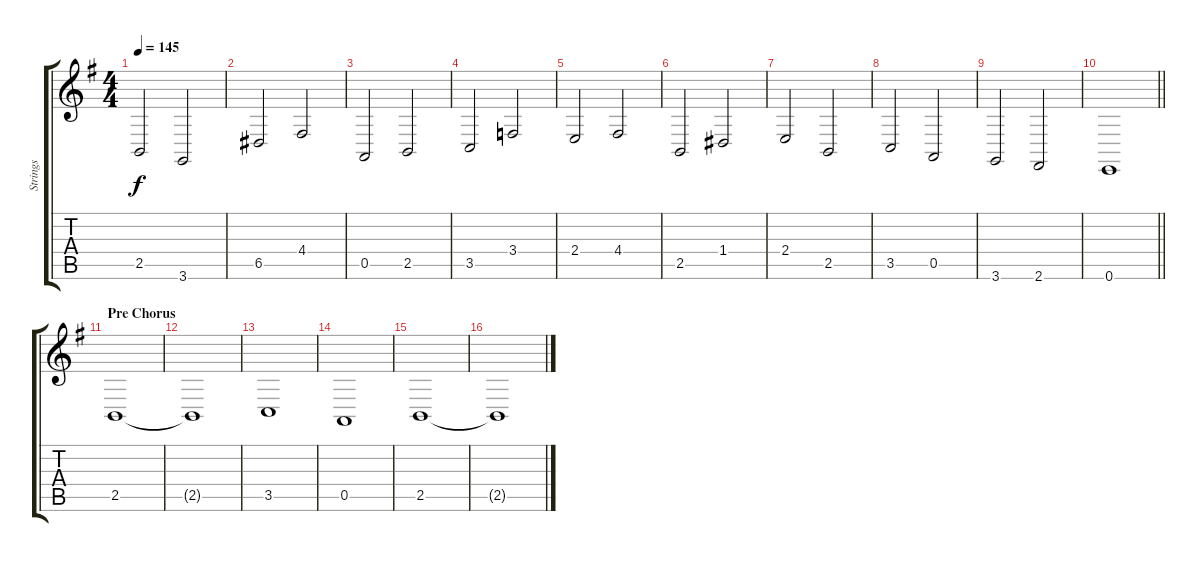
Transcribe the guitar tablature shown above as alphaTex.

\track ("Strings" "Strings") {instrument stringensemble1}
\staff {score tabs}
\tuning (E4 B3 G3 D3 A2 E2) {hide}
\ts (4 4)
\tempo 145
\clef g2
\ks eminor
2.5.2{dy f} 3.6.2 |
6.5.2 4.4.2 |
0.5.2 2.5.2 |
3.5.2 3.4.2 |
2.4.2 4.4.2 |
2.5.2 1.4.2 |
2.4.2 2.5.2 |
3.5.2 0.5.2 |
3.6.2 2.6.2 |
\barLineRight lightlight
0.6.1 |
\section ("" "Pre Chorus")
2.5.1 |
2.5{t}.1 |
3.5.1 |
0.5.1 |
2.5.1 |
2.5{t}.1
